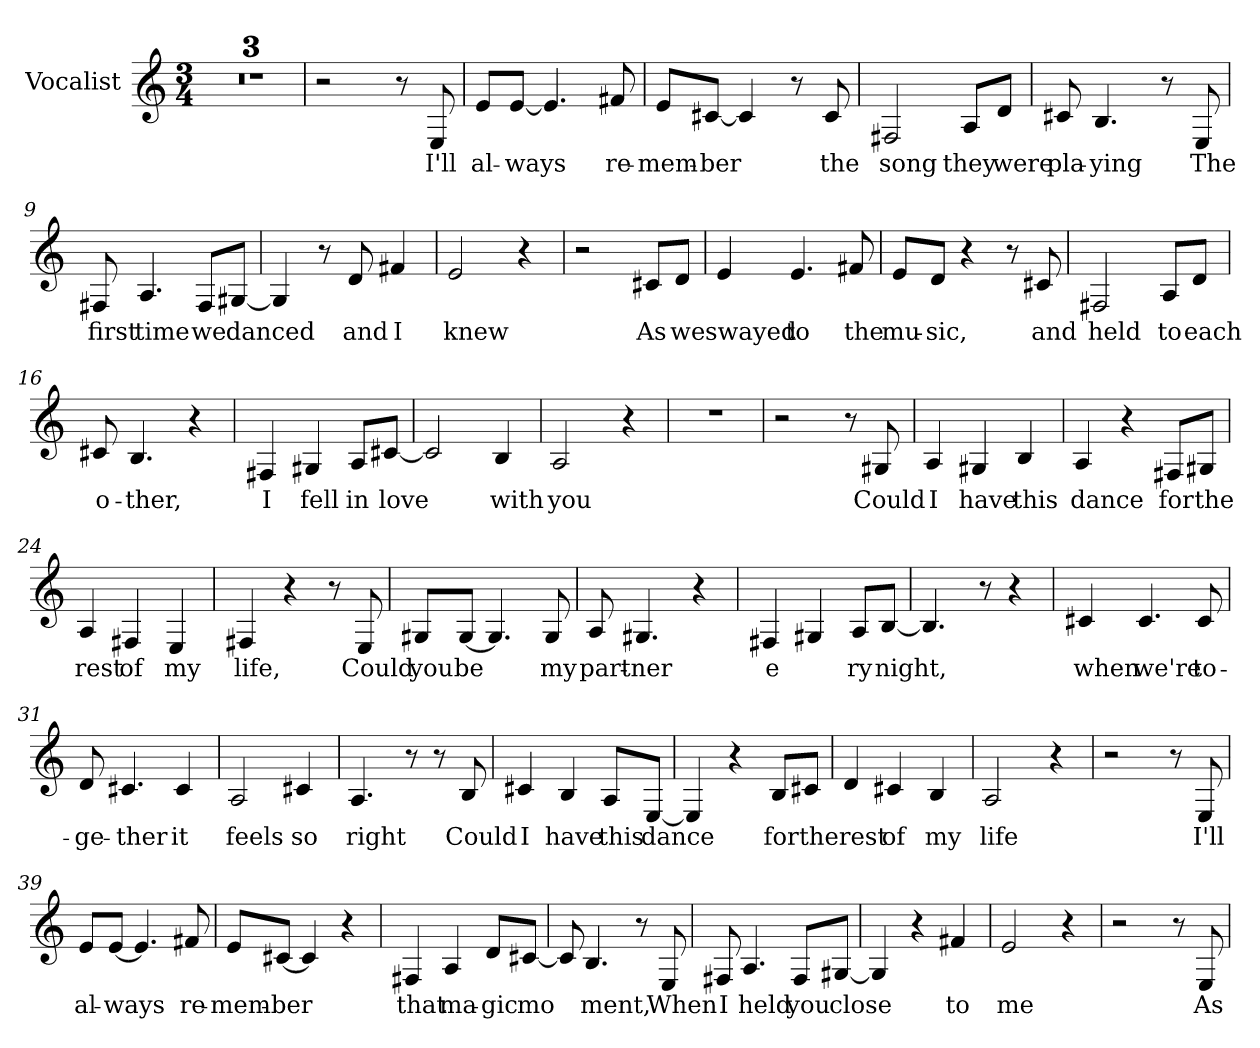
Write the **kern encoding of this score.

**kern	**text
*part1	*part1
*staff1	*staff1
*I"Vocalist	*
*clefG2	*
*M3/4	*
=1	=1
2.r	.
=2	=2
2.r	.
=3	=3
2.r	.
=4	=4
2r	.
8r	.
8E	I'll
=5	=5
8e/L	al-
[8e/J	-ways
4.e]	_
8f#X	re-
=6	=6
8e/L	-mem-
[8c#X/J	-ber
4c#]	_
8r	.
8c#	the
=7	=7
2F#X	song
8A/L	they
8d/J	were
=8	=8
8c#X	pla-
4.B	-ying
8r	.
8E	The
=9	=9
8F#X	first
4.A	time
8F#/L	we
[8G#X/J	danced
=10	=10
4G#]	_
8r	.
8d	and
4f#X	I
=11	=11
2e	knew
4r	.
=12	=12
2r	.
8c#X/L	As
8d/J	we
=13	=13
4e	swayed
4.e	to
8f#X	the
=14	=14
8e/L	mu-
8d/J	-sic,
4r	.
8r	.
8c#X	and
=15	=15
2F#X	held
8A/L	to
8d/J	each
=16	=16
8c#X	o-
4.B	-ther,
4r	.
=17	=17
4F#X	I
4G#X	fell
8A/L	in
[8c#X/J	love
=18	=18
2c#]	_
4B	with
=19	=19
2A	you
4r	.
=20	=20
2.r	.
=21	=21
2r	.
8r	.
8G#X	Could
=22	=22
4A	I
4G#X	have
4B	this
=23	=23
4A	dance
4r	.
8F#X/L	for
8G#X/J	the
=24	=24
4A	rest
4F#X	of
4E	my
=25	=25
4F#X	life,
4r	.
8r	.
8E	Could
=26	=26
8G#X/L	you
[8G#/J	be
4.G#]	_
8G#	my
=27	=27
8A	part-
4.G#X	-ner
4r	.
=28	=28
4F#X	e
4G#X	_
8A/L	ry
[8B/J	night,
=29	=29
4.B]	_
8r	.
4r	.
=30	=30
4c#X	when
4.c#	we're
8c#	to-
=31	=31
8d	-ge-
4.c#X	-ther
4c#	it
=32	=32
2A	feels
4c#X	so
=33	=33
4.A	right
8r	.
8r	.
8B	Could
=34	=34
4c#X	I
4B	have
8A/L	this
[8E/J	dance
=35	=35
4E]	_
4r	.
8B/L	for
8c#X/J	the
=36	=36
4d	rest
4c#X	of
4B	my
=37	=37
2A	life
4r	.
=38	=38
2r	.
8r	.
8E	I'll
=39	=39
8e/L	al-
[8e/J	-ways
4.e]	_
8f#X	re-
=40	=40
8e/L	-mem-
[8c#X/J	-ber
4c#]	_
4r	.
=41	=41
4F#X	that
4A	ma-
8d/L	-gic
[8c#X/J	mo-
=42	=42
8c#]	_
4.B	-ment,
8r	.
8E	When
=43	=43
8F#X	I
4.A	held
8F#/L	you
[8G#X/J	close
=44	=44
4G#]	_
4r	.
4f#X	to
=45	=45
2e	me
4r	.
=46	=46
2r	.
8r	.
8E	As
=	=
*-	*-
